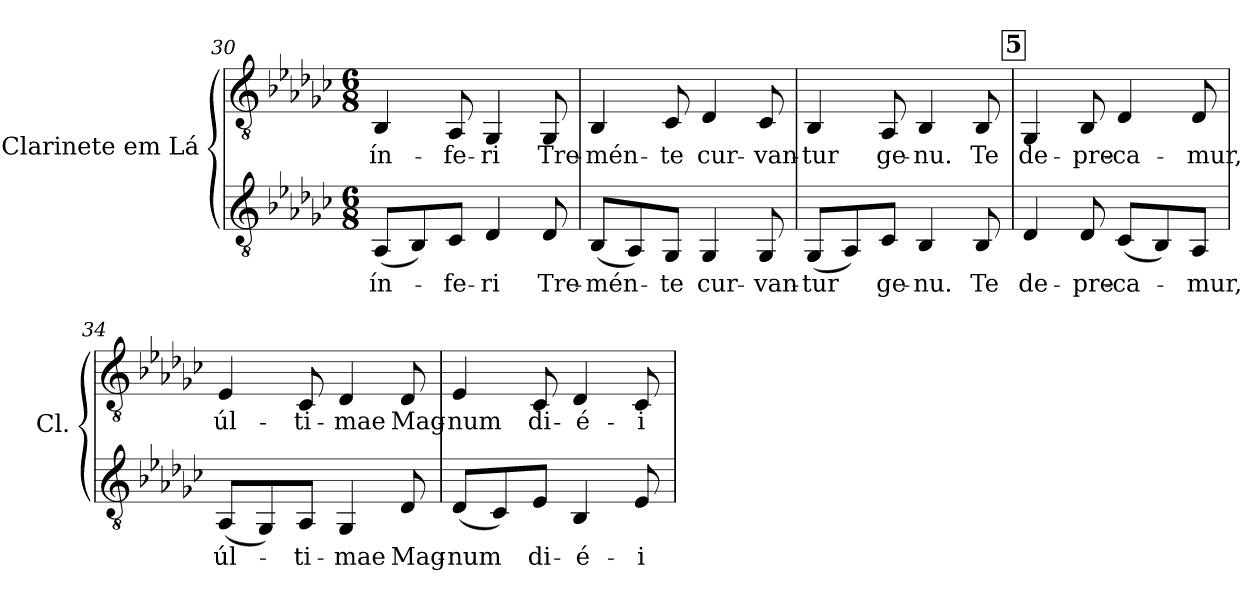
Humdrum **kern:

**kern	**text	**kern	**text
*part2	*part2	*part1	*part1
*staff2	*staff2	*staff1	*staff1
*I"Clarinete em Lá	*	*I"Clarinete em Lá	*
*I'Cl.	*	*I'Cl.	*
*clefGv2	*	*clefGv2	*
*ITrd2c3	*	*ITrd2c3	*
*k[b-e-a-]	*	*k[b-e-a-]	*
*E-:	*	*E-:	*
*M6/8	*	*M6/8	*
=30	=30	=30	=30
!	!LO:LY:b:color=#000000	!	!
!	!	!	!LO:LY:b:color=#000000
(8FFi/L	ín-	4GGi/	ín-
8GGi/)	.	.	.
!	!LO:LY:b:color=#000000	!	!
!	!	!	!LO:LY:b:color=#000000
8AA-i/J	-fe-	8FFi/	-fe-
!	!LO:LY:b:color=#000000	!	!
!	!	!	!LO:LY:b:color=#000000
4BB-i/	-ri	4EE-i/	-ri
!	!LO:LY:b:color=#000000	!	!
!	!	!	!LO:LY:b:color=#000000
8BB-i/	Tre-	8EE-i/	Tre-
!!LO:LB:g=z
=31	=31	=31	=31
!	!LO:LY:b:color=#000000	!	!
!	!	!	!LO:LY:b:color=#000000
(8GGi/L	-mén-	4GGi/	-mén-
8FFi/)	.	.	.
!	!LO:LY:b:color=#000000	!	!
!	!	!	!LO:LY:b:color=#000000
8EE-i/J	-te	8AA-i/	-te
!	!LO:LY:b:color=#000000	!	!
!	!	!	!LO:LY:b:color=#000000
4EE-i/	cur-	4BB-i/	cur-
!	!LO:LY:b:color=#000000	!	!
!	!	!	!LO:LY:b:color=#000000
8EE-i/	-van-	8AA-i/	-van-
=32	=32	=32	=32
!	!LO:LY:b:color=#000000	!	!
!	!	!	!LO:LY:b:color=#000000
(8EE-i/L	-tur	4GGi/	-tur
8FFi/)	.	.	.
!	!LO:LY:b:color=#000000	!	!
!	!	!	!LO:LY:b:color=#000000
8AA-i/J	ge-	8FFi/	ge-
!	!LO:LY:b:color=#000000	!	!
!	!	!	!LO:LY:b:color=#000000
4GGi/	-nu.	4GGi/	-nu.
!	!LO:LY:b:color=#000000	!	!
!	!	!	!LO:LY:b:color=#000000
8GGi/	Te	8GGi/	Te
!!LO:REH:place=s1:B:color=#000000:enc=box:fs=17.0522:t=5
=33	=33	=33	=33
!	!LO:LY:b:color=#000000	!	!
!	!	!	!LO:LY:b:color=#000000
4BB-i/	de-	4EE-i/	de-
!	!LO:LY:b:color=#000000	!	!
!	!	!	!LO:LY:b:color=#000000
8BB-i/	-pre-	8GGi/	-pre-
!	!LO:LY:b:color=#000000	!	!
!	!	!	!LO:LY:b:color=#000000
(8AA-i/L	-ca-	4BB-i/	-ca-
8GGi/)	.	.	.
!	!LO:LY:b:color=#000000	!	!
!	!	!	!LO:LY:b:color=#000000
8FFi/J	-mur,	8BB-i/	-mur,
=34	=34	=34	=34
!	!LO:LY:b:color=#000000	!	!
!	!	!	!LO:LY:b:color=#000000
(8FFi/L	úl-	4Ci/	úl-
8EE-i/)	.	.	.
!	!LO:LY:b:color=#000000	!	!
!	!	!	!LO:LY:b:color=#000000
8FFi/J	-ti-	8AA-i/	-ti-
!	!LO:LY:b:color=#000000	!	!
!	!	!	!LO:LY:b:color=#000000
4EE-i/	-mae	4BB-i/	-mae
!	!LO:LY:b:color=#000000	!	!
!	!	!	!LO:LY:b:color=#000000
8BB-i/	Mag-	8BB-i/	Mag-
=35	=35	=35	=35
!	!LO:LY:b:color=#000000	!	!
!	!	!	!LO:LY:b:color=#000000
(8BB-i/L	-num	4Ci/	-num
8AA-i/)	.	.	.
!	!LO:LY:b:color=#000000	!	!
!	!	!	!LO:LY:b:color=#000000
8Ci/J	di-	8AA-i/	di-
!	!LO:LY:b:color=#000000	!	!
!	!	!	!LO:LY:b:color=#000000
4GGi/	-é-	4BB-i/	-é-
!	!LO:LY:b:color=#000000	!	!
!	!	!	!LO:LY:b:color=#000000
8Ci/	-i	8AA-i/	-i
=	=	=	=
*-	*-	*-	*-
